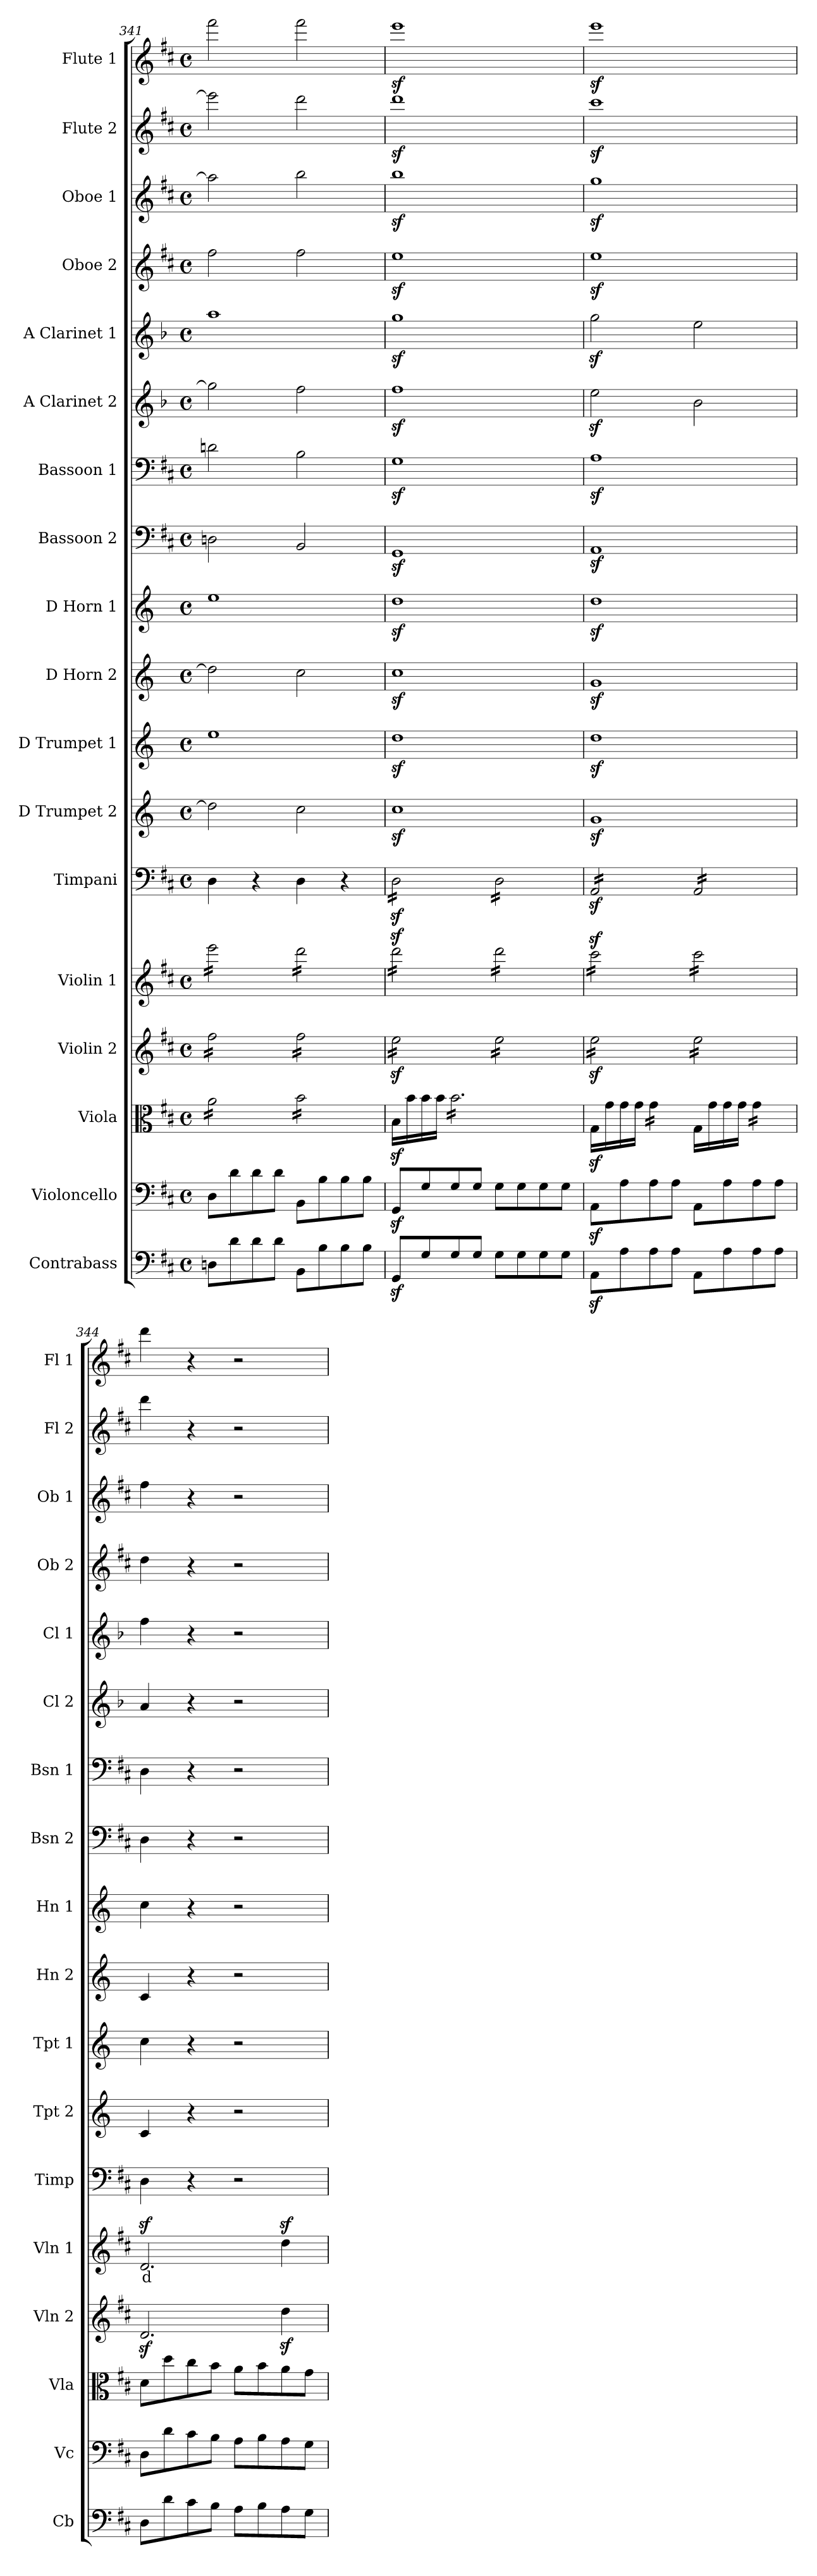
**kern	**kern	**kern	**kern	**kern	**text	**kern	**kern	**kern	**kern	**kern	**kern	**kern	**kern	**kern	**kern	**kern	**kern	**kern
*part18	*part17	*part16	*part15	*part14	*part14	*part13	*part12	*part11	*part10	*part9	*part8	*part7	*part6	*part5	*part4	*part3	*part2	*part1
*staff18	*staff17	*staff16	*staff15	*staff14	*staff14	*staff13	*staff12	*staff11	*staff10	*staff9	*staff8	*staff7	*staff6	*staff5	*staff4	*staff3	*staff2	*staff1
*I"Contrabass	*I"Violoncello	*I"Viola	*I"Violin 2	*I"Violin 1	*	*I"Timpani	*I"D Trumpet 2	*I"D Trumpet 1	*I"D Horn 2	*I"D Horn 1	*I"Bassoon 2	*I"Bassoon 1	*I"A Clarinet 2	*I"A Clarinet 1	*I"Oboe 2	*I"Oboe 1	*I"Flute 2	*I"Flute 1
*I'Cb	*I'Vc	*I'Vla	*I'Vln 2	*I'Vln 1	*	*I'Timp	*I'Tpt 2	*I'Tpt 1	*I'Hn 2	*I'Hn 1	*I'Bsn 2	*I'Bsn 1	*I'Cl 2	*I'Cl 1	*I'Ob 2	*I'Ob 1	*I'Fl 2	*I'Fl 1
!!LO:PB:g=z
*clefF4	*clefF4	*clefC3	*clefG2	*clefG2	*	*clefF4	*clefG2	*clefG2	*clefG2	*clefG2	*clefF4	*clefF4	*clefG2	*clefG2	*clefG2	*clefG2	*clefG2	*clefG2
*ITrd7c12	*	*	*	*	*	*	*ITrd-1c-2	*ITrd-1c-2	*ITrd6c10	*ITrd6c10	*	*	*ITrd2c3	*ITrd2c3	*	*	*	*
*k[f#c#]	*k[f#c#]	*k[f#c#]	*k[f#c#]	*k[f#c#]	*	*k[f#c#]	*k[f#c#]	*k[f#c#]	*k[f#c#]	*k[f#c#]	*k[f#c#]	*k[f#c#]	*k[f#c#]	*k[f#c#]	*k[f#c#]	*k[f#c#]	*k[f#c#]	*k[f#c#]
*M4/4	*M4/4	*M4/4	*M4/4	*M4/4	*	*M4/4	*M4/4	*M4/4	*M4/4	*M4/4	*M4/4	*M4/4	*M4/4	*M4/4	*M4/4	*M4/4	*M4/4	*M4/4
*met(c)	*met(c)	*met(c)	*met(c)	*met(c)	*	*met(c)	*met(c)	*met(c)	*met(c)	*met(c)	*met(c)	*met(c)	*met(c)	*met(c)	*met(c)	*met(c)	*met(c)	*met(c)
=341	=341	=341	=341	=341	=341	=341	=341	=341	=341	=341	=341	=341	=341	=341	=341	=341	=341	=341
*	*	*tremolo	*	*	*	*	*	*	*	*	*	*	*	*	*	*	*	*
*	*	*	*tremolo	*	*	*	*	*	*	*	*	*	*	*	*	*	*	*
*	*	*	*	*tremolo	*	*	*	*	*	*	*	*	*	*	*	*	*	*
8DDn\L	8D\L	16a\LL	16ff#\LL	16eee\LL	.	4D\	2ee\]	1ff#	2e\]	1f#	2Dn\	2dn\	2ee\]	1ff#	2ff#\	2aa\]	2eee\]	2fff#\
.	.	16a\	16ff#\	16eee\	.	.	.	.	.	.	.	.	.	.	.	.	.	.
8D\	8d\	16a\	16ff#\	16eee\	.	.	.	.	.	.	.	.	.	.	.	.	.	.
.	.	16a\	16ff#\	16eee\	.	.	.	.	.	.	.	.	.	.	.	.	.	.
8D\	8d\	16a\	16ff#\	16eee\	.	4r	.	.	.	.	.	.	.	.	.	.	.	.
.	.	16a\	16ff#\	16eee\	.	.	.	.	.	.	.	.	.	.	.	.	.	.
8D\J	8d\J	16a\	16ff#\	16eee\	.	.	.	.	.	.	.	.	.	.	.	.	.	.
.	.	16a\JJ	16ff#\JJ	16eee\JJ	.	.	.	.	.	.	.	.	.	.	.	.	.	.
8BBB\L	8BB\L	16b\LL	16ff#\LL	16ddd\LL	.	4D\	2dd\	.	2d\	.	2BB/	2B\	2dd\	.	2ff#\	2bb\	2ddd\	2fff#\
.	.	16b\	16ff#\	16ddd\	.	.	.	.	.	.	.	.	.	.	.	.	.	.
8BB\	8B\	16b\	16ff#\	16ddd\	.	.	.	.	.	.	.	.	.	.	.	.	.	.
.	.	16b\	16ff#\	16ddd\	.	.	.	.	.	.	.	.	.	.	.	.	.	.
8BB\	8B\	16b\	16ff#\	16ddd\	.	4r	.	.	.	.	.	.	.	.	.	.	.	.
.	.	16b\	16ff#\	16ddd\	.	.	.	.	.	.	.	.	.	.	.	.	.	.
8BB\J	8B\J	16b\	16ff#\	16ddd\	.	.	.	.	.	.	.	.	.	.	.	.	.	.
.	.	16b\JJ	16ff#\JJ	16ddd\JJ	.	.	.	.	.	.	.	.	.	.	.	.	.	.
*	*	*Xtremolo	*	*	*	*	*	*	*	*	*	*	*	*	*	*	*	*
=342	=342	=342	=342	=342	=342	=342	=342	=342	=342	=342	=342	=342	=342	=342	=342	=342	=342	=342
*	*	*	*	*	*	*tremolo	*	*	*	*	*	*	*	*	*	*	*	*
8GGGz</L	8GGz</L	16Bz<\LL	16eez<\LL	16dddz<\LL	.	16Dz<\LL	1ddz<	1eez<	1dz<	1ez<	1GGz<	1Gz<	1ddz<	1eez<	1eez<	1bbz<	1dddz<	1eeez<
.	.	16b\	16eez<\	16dddz<\	.	16Dz<\	.	.	.	.	.	.	.	.	.	.	.	.
8GG/	8G/	16b\	16eez<\	16dddz<\	.	16Dz<\	.	.	.	.	.	.	.	.	.	.	.	.
.	.	16b\JJ	16eez<\	16dddz<\	.	16Dz<\	.	.	.	.	.	.	.	.	.	.	.	.
*	*	*tremolo	*	*	*	*	*	*	*	*	*	*	*	*	*	*	*	*
8GG/	8G/	16b\LL	16eez<\	16dddz<\	.	16Dz<\	.	.	.	.	.	.	.	.	.	.	.	.
.	.	16b\	16eez<\	16dddz<\	.	16Dz<\	.	.	.	.	.	.	.	.	.	.	.	.
8GG/J	8G/J	16b\	16eez<\	16dddz<\	.	16Dz<\	.	.	.	.	.	.	.	.	.	.	.	.
.	.	16b\	16eez<\JJ	16dddz<\JJ	.	16Dz<\JJ	.	.	.	.	.	.	.	.	.	.	.	.
8GG\L	8G\L	16b\	16ee\LL	16ddd\LL	.	16D\LL	.	.	.	.	.	.	.	.	.	.	.	.
.	.	16b\	16ee\	16ddd\	.	16D\	.	.	.	.	.	.	.	.	.	.	.	.
8GG\	8G\	16b\	16ee\	16ddd\	.	16D\	.	.	.	.	.	.	.	.	.	.	.	.
.	.	16b\	16ee\	16ddd\	.	16D\	.	.	.	.	.	.	.	.	.	.	.	.
8GG\	8G\	16b\	16ee\	16ddd\	.	16D\	.	.	.	.	.	.	.	.	.	.	.	.
.	.	16b\	16ee\	16ddd\	.	16D\	.	.	.	.	.	.	.	.	.	.	.	.
8GG\J	8G\J	16b\	16ee\	16ddd\	.	16D\	.	.	.	.	.	.	.	.	.	.	.	.
.	.	16b\JJ	16ee\JJ	16ddd\JJ	.	16D\JJ	.	.	.	.	.	.	.	.	.	.	.	.
*	*	*Xtremolo	*	*	*	*	*	*	*	*	*	*	*	*	*	*	*	*
=343	=343	=343	=343	=343	=343	=343	=343	=343	=343	=343	=343	=343	=343	=343	=343	=343	=343	=343
8AAAz<\L	8AAz<\L	16Gz<\LL	16eez<\LL	16ccc#z<\LL	.	16AAz</LL	1az<	1eez<	1Az<	1ez<	1AAz<	1Az<	2cc#z<\	2eez<\	1eez<	1ggz<	1ccc#z<	1eeez<
.	.	16g\	16eez<\	16ccc#z<\	.	16AAz</	.	.	.	.	.	.	.	.	.	.	.	.
8AA\	8A\	16g\	16eez<\	16ccc#z<\	.	16AAz</	.	.	.	.	.	.	.	.	.	.	.	.
.	.	16g\JJ	16eez<\	16ccc#z<\	.	16AAz</	.	.	.	.	.	.	.	.	.	.	.	.
*	*	*tremolo	*	*	*	*	*	*	*	*	*	*	*	*	*	*	*	*
8AA\	8A\	16g\LL	16eez<\	16ccc#z<\	.	16AAz</	.	.	.	.	.	.	.	.	.	.	.	.
.	.	16g\	16eez<\	16ccc#z<\	.	16AAz</	.	.	.	.	.	.	.	.	.	.	.	.
8AA\J	8A\J	16g\	16eez<\	16ccc#z<\	.	16AAz</	.	.	.	.	.	.	.	.	.	.	.	.
.	.	16g\JJ	16eez<\JJ	16ccc#z<\JJ	.	16AAz</JJ	.	.	.	.	.	.	.	.	.	.	.	.
*	*	*Xtremolo	*	*	*	*	*	*	*	*	*	*	*	*	*	*	*	*
8AAA\L	8AA\L	16G\LL	16ee\LL	16ccc#\LL	.	16AA/LL	.	.	.	.	.	.	2g\	2cc#\	.	.	.	.
.	.	16g\	16ee\	16ccc#\	.	16AA/	.	.	.	.	.	.	.	.	.	.	.	.
8AA\	8A\	16g\	16ee\	16ccc#\	.	16AA/	.	.	.	.	.	.	.	.	.	.	.	.
.	.	16g\JJ	16ee\	16ccc#\	.	16AA/	.	.	.	.	.	.	.	.	.	.	.	.
*	*	*tremolo	*	*	*	*	*	*	*	*	*	*	*	*	*	*	*	*
8AA\	8A\	16g\LL	16ee\	16ccc#\	.	16AA/	.	.	.	.	.	.	.	.	.	.	.	.
.	.	16g\	16ee\	16ccc#\	.	16AA/	.	.	.	.	.	.	.	.	.	.	.	.
8AA\J	8A\J	16g\	16ee\	16ccc#\	.	16AA/	.	.	.	.	.	.	.	.	.	.	.	.
.	.	16g\JJ	16ee\JJ	16ccc#\JJ	.	16AA/JJ	.	.	.	.	.	.	.	.	.	.	.	.
*	*	*	*	*	*	*Xtremolo	*	*	*	*	*	*	*	*	*	*	*	*
*	*	*	*	*Xtremolo	*	*	*	*	*	*	*	*	*	*	*	*	*	*
*	*	*	*Xtremolo	*	*	*	*	*	*	*	*	*	*	*	*	*	*	*
*	*	*Xtremolo	*	*	*	*	*	*	*	*	*	*	*	*	*	*	*	*
=344	=344	=344	=344	=344	=344	=344	=344	=344	=344	=344	=344	=344	=344	=344	=344	=344	=344	=344
!	!	!	!	!	!LO:LY:b:color=#FF0000	!	!	!	!	!	!	!	!	!	!	!	!	!
8DD\L	8D\L	8d\L	2.dz</	2.dz</	d	4D\	4d/	4dd\	4D/	4d\	4D\	4D\	4f#/	4dd\	4dd\	4ff#\	4ddd\	4ddd\
8D\	8d\	8dd\	.	.	.	.	.	.	.	.	.	.	.	.	.	.	.	.
8C#\	8c#\	8cc#\	.	.	.	4r	4r	4r	4r	4r	4r	4r	4r	4r	4r	4r	4r	4r
8BB\J	8B\J	8b\J	.	.	.	.	.	.	.	.	.	.	.	.	.	.	.	.
8AA\L	8A\L	8a\L	.	.	.	2r	2r	2r	2r	2r	2r	2r	2r	2r	2r	2r	2r	2r
8BB\	8B\	8b\	.	.	.	.	.	.	.	.	.	.	.	.	.	.	.	.
8AA\	8A\	8a\	4ddz<\	4ddz<\	.	.	.	.	.	.	.	.	.	.	.	.	.	.
8GG\J	8G\J	8g\J	.	.	.	.	.	.	.	.	.	.	.	.	.	.	.	.
=	=	=	=	=	=	=	=	=	=	=	=	=	=	=	=	=	=	=
*-	*-	*-	*-	*-	*-	*-	*-	*-	*-	*-	*-	*-	*-	*-	*-	*-	*-	*-
